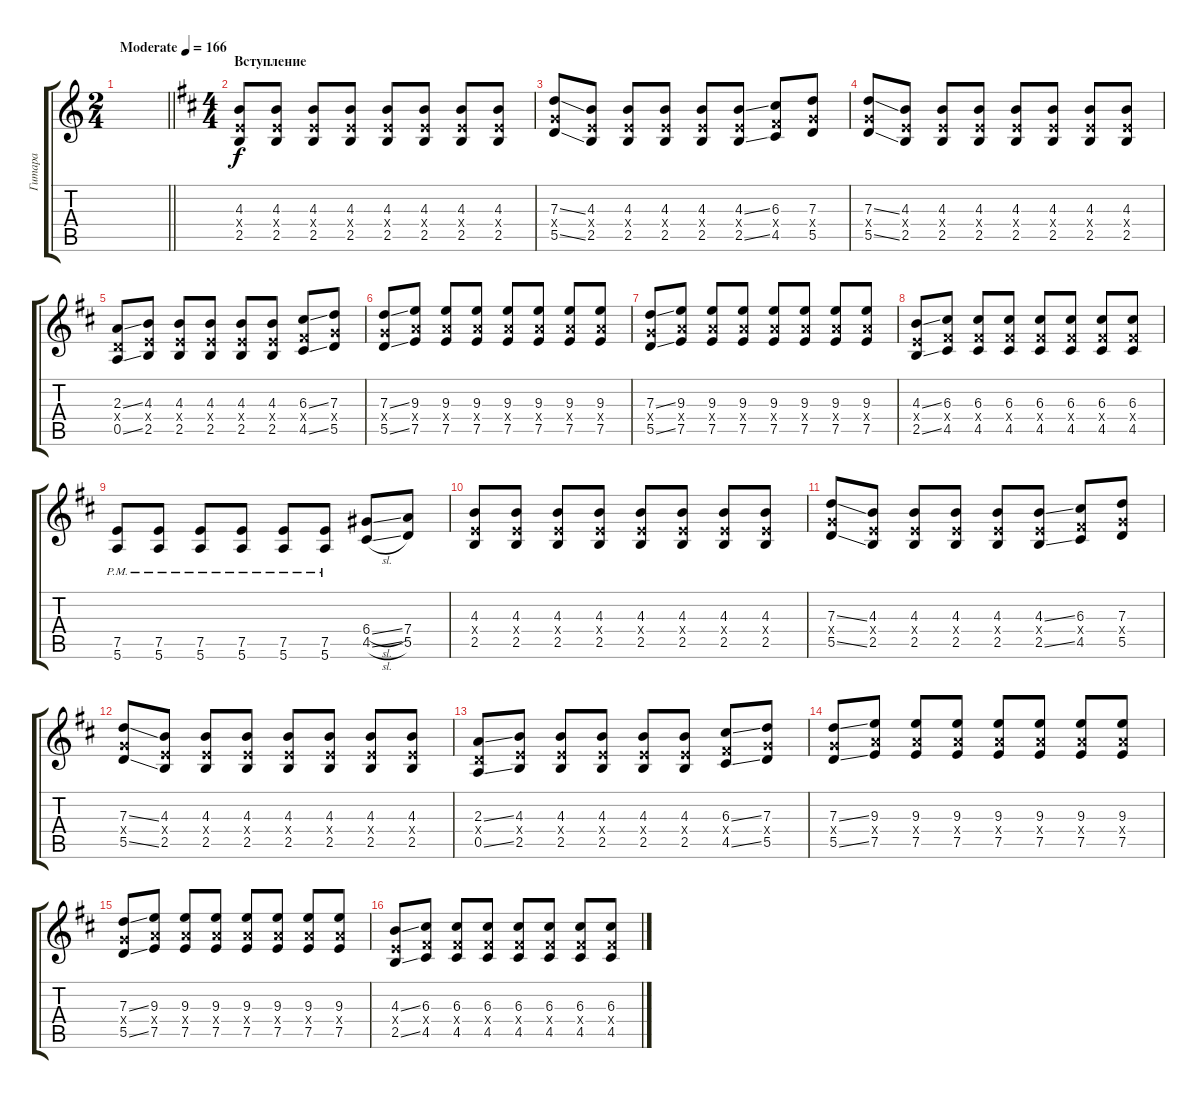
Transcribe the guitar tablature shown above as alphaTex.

\track ("Гитара" "Гитара") {instrument distortionguitar}
\staff {score tabs}
\tuning (E4 B3 G3 D3 A2 E2) {hide}
\ts (2 4)
\tempo (166 "Moderate")
\clef g2
\barLineRight lightlight
\ks c
|
\ts (4 4)
\section ("" "Вступление")
\ks bminor
(4.3 2.4{x} 2.5).8 (4.3 2.4{x} 2.5).8 (4.3 2.4{x} 2.5).8 (4.3 2.4{x} 2.5).8 (4.3 2.4{x} 2.5).8 (4.3 2.4{x} 2.5).8 (4.3 2.4{x} 2.5).8 (4.3 2.4{x} 2.5).8 |
(7.3{ss} 5.4{x} 5.5{ss}).8 (4.3 2.4{x} 2.5).8 (4.3 2.4{x} 2.5).8 (4.3 2.4{x} 2.5).8 (4.3 2.4{x} 2.5).8 (4.3{ss} 2.4{x} 2.5{ss}).8 (6.3 4.4{x} 4.5).8 (7.3 5.4{x} 5.5).8 |
(7.3{ss} 5.4{x} 5.5{ss}).8 (4.3 2.4{x} 2.5).8 (4.3 2.4{x} 2.5).8 (4.3 2.4{x} 2.5).8 (4.3 2.4{x} 2.5).8 (4.3 2.4{x} 2.5).8 (4.3 2.4{x} 2.5).8 (4.3 2.4{x} 2.5).8 |
(2.3{ss} 0.4{x} 0.5{ss}).8 (4.3 2.4{x} 2.5).8 (4.3 2.4{x} 2.5).8 (4.3 2.4{x} 2.5).8 (4.3 2.4{x} 2.5).8 (4.3 2.4{x} 2.5).8 (6.3{ss} 4.4{x} 4.5{ss}).8 (7.3 5.4{x} 5.5).8 |
(7.3{ss} 5.4{x} 5.5{ss}).8 (9.3 7.4{x} 7.5).8 (9.3 7.4{x} 7.5).8 (9.3 7.4{x} 7.5).8 (9.3 7.4{x} 7.5).8 (9.3 7.4{x} 7.5).8 (9.3 7.4{x} 7.5).8 (9.3 7.4{x} 7.5).8 |
(7.3{ss} 5.4{x} 5.5{ss}).8 (9.3 7.4{x} 7.5).8 (9.3 7.4{x} 7.5).8 (9.3 7.4{x} 7.5).8 (9.3 7.4{x} 7.5).8 (9.3 7.4{x} 7.5).8 (9.3 7.4{x} 7.5).8 (9.3 7.4{x} 7.5).8 |
(4.3{ss} 2.4{x} 2.5{ss}).8 (6.3 4.4{x} 4.5).8 (6.3 4.4{x} 4.5).8 (6.3 4.4{x} 4.5).8 (6.3 4.4{x} 4.5).8 (6.3 4.4{x} 4.5).8 (6.3 4.4{x} 4.5).8 (6.3 4.4{x} 4.5).8 |
(7.5{pm} 5.6{pm}).8 (7.5{pm} 5.6{pm}).8 (7.5{pm} 5.6{pm}).8 (7.5{pm} 5.6{pm}).8 (7.5{pm} 5.6{pm}).8 (7.5{pm} 5.6{pm}).8 (6.4{sl} 4.5{sl}).8 (7.4 5.5).8 |
(4.3 2.4{x} 2.5).8 (4.3 2.4{x} 2.5).8 (4.3 2.4{x} 2.5).8 (4.3 2.4{x} 2.5).8 (4.3 2.4{x} 2.5).8 (4.3 2.4{x} 2.5).8 (4.3 2.4{x} 2.5).8 (4.3 2.4{x} 2.5).8 |
(7.3{ss} 5.4{x} 5.5{ss}).8 (4.3 2.4{x} 2.5).8 (4.3 2.4{x} 2.5).8 (4.3 2.4{x} 2.5).8 (4.3 2.4{x} 2.5).8 (4.3{ss} 2.4{x} 2.5{ss}).8 (6.3 4.4{x} 4.5).8 (7.3 5.4{x} 5.5).8 |
(7.3{ss} 5.4{x} 5.5{ss}).8 (4.3 2.4{x} 2.5).8 (4.3 2.4{x} 2.5).8 (4.3 2.4{x} 2.5).8 (4.3 2.4{x} 2.5).8 (4.3 2.4{x} 2.5).8 (4.3 2.4{x} 2.5).8 (4.3 2.4{x} 2.5).8 |
(2.3{ss} 0.4{x} 0.5{ss}).8 (4.3 2.4{x} 2.5).8 (4.3 2.4{x} 2.5).8 (4.3 2.4{x} 2.5).8 (4.3 2.4{x} 2.5).8 (4.3 2.4{x} 2.5).8 (6.3{ss} 4.4{x} 4.5{ss}).8 (7.3 5.4{x} 5.5).8 |
(7.3{ss} 5.4{x} 5.5{ss}).8 (9.3 7.4{x} 7.5).8 (9.3 7.4{x} 7.5).8 (9.3 7.4{x} 7.5).8 (9.3 7.4{x} 7.5).8 (9.3 7.4{x} 7.5).8 (9.3 7.4{x} 7.5).8 (9.3 7.4{x} 7.5).8 |
(7.3{ss} 5.4{x} 5.5{ss}).8 (9.3 7.4{x} 7.5).8 (9.3 7.4{x} 7.5).8 (9.3 7.4{x} 7.5).8 (9.3 7.4{x} 7.5).8 (9.3 7.4{x} 7.5).8 (9.3 7.4{x} 7.5).8 (9.3 7.4{x} 7.5).8 |
(4.3{ss} 2.4{x} 2.5{ss}).8 (6.3 4.4{x} 4.5).8 (6.3 4.4{x} 4.5).8 (6.3 4.4{x} 4.5).8 (6.3 4.4{x} 4.5).8 (6.3 4.4{x} 4.5).8 (6.3 4.4{x} 4.5).8 (6.3 4.4{x} 4.5).8
